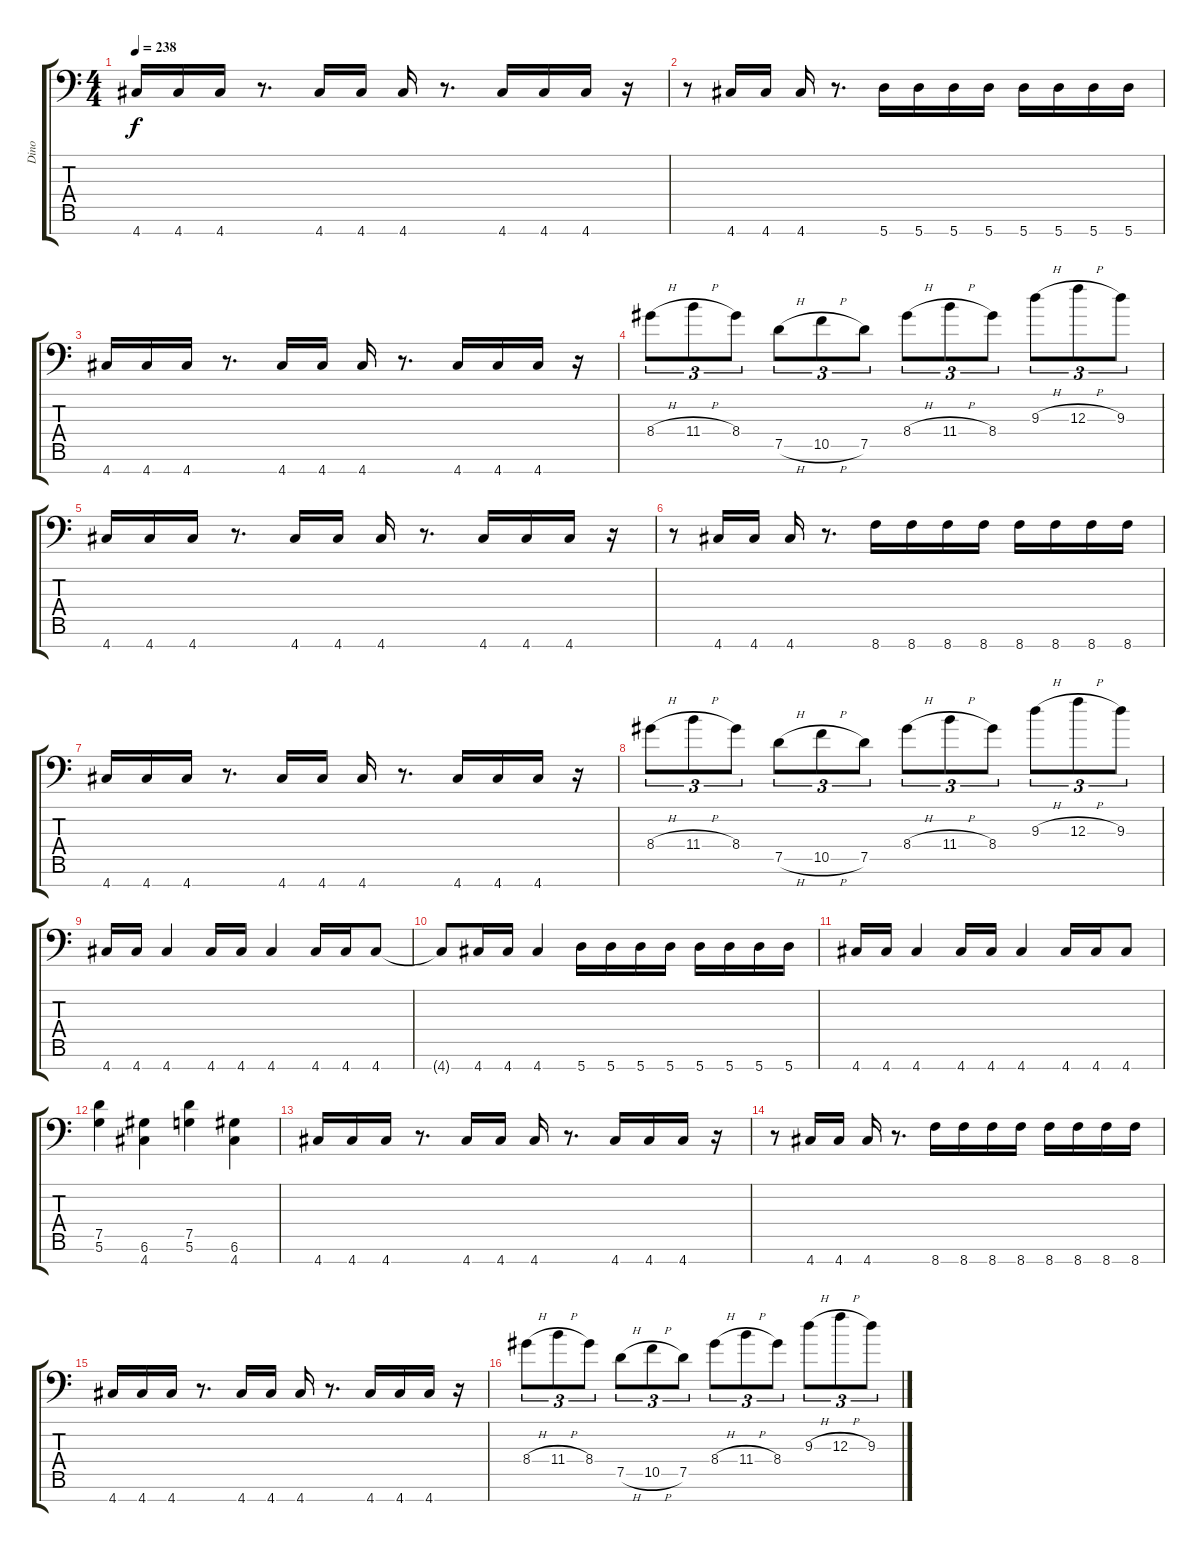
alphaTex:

\track ("Dino" "Dino") {instrument distortionguitar}
\staff {score tabs}
\tuning (D4 A3 F3 C3 G2 D2 A1) {hide}
\ts (4 4)
\tempo 238
\clef f4
\ks c
4.7.16{dy f} 4.7.16 4.7.16 r.8{d} 4.7.16 4.7.16 4.7.16 r.8{d} 4.7.16 4.7.16 4.7.16 r.16 |
r.8 4.7.16 4.7.16 4.7.16 r.8{d} 5.7.16 5.7.16 5.7.16 5.7.16 5.7.16 5.7.16 5.7.16 5.7.16 |
4.7.16 4.7.16 4.7.16 r.8{d} 4.7.16 4.7.16 4.7.16 r.8{d} 4.7.16 4.7.16 4.7.16 r.16 |
8.4{h}.8{tu (3 2)} 11.4{h}.8{tu (3 2)} 8.4.8{tu (3 2)} 7.5{h}.8{tu (3 2)} 10.5{h}.8{tu (3 2)} 7.5.8{tu (3 2)} 8.4{h}.8{tu (3 2)} 11.4{h}.8{tu (3 2)} 8.4.8{tu (3 2)} 9.3{h}.8{tu (3 2)} 12.3{h}.8{tu (3 2)} 9.3.8{tu (3 2)} |
4.7.16 4.7.16 4.7.16 r.8{d} 4.7.16 4.7.16 4.7.16 r.8{d} 4.7.16 4.7.16 4.7.16 r.16 |
r.8 4.7.16 4.7.16 4.7.16 r.8{d} 8.7.16 8.7.16 8.7.16 8.7.16 8.7.16 8.7.16 8.7.16 8.7.16 |
4.7.16 4.7.16 4.7.16 r.8{d} 4.7.16 4.7.16 4.7.16 r.8{d} 4.7.16 4.7.16 4.7.16 r.16 |
8.4{h}.8{tu (3 2)} 11.4{h}.8{tu (3 2)} 8.4.8{tu (3 2)} 7.5{h}.8{tu (3 2)} 10.5{h}.8{tu (3 2)} 7.5.8{tu (3 2)} 8.4{h}.8{tu (3 2)} 11.4{h}.8{tu (3 2)} 8.4.8{tu (3 2)} 9.3{h}.8{tu (3 2)} 12.3{h}.8{tu (3 2)} 9.3.8{tu (3 2)} |
4.7.16 4.7.16 4.7.4 4.7.16 4.7.16 4.7.4 4.7.16 4.7.16 4.7.8 |
4.7{t}.8 4.7.16 4.7.16 4.7.4 5.7.16 5.7.16 5.7.16 5.7.16 5.7.16 5.7.16 5.7.16 5.7.16 |
4.7.16 4.7.16 4.7.4 4.7.16 4.7.16 4.7.4 4.7.16 4.7.16 4.7.8 |
(7.5 5.6).4 (6.6 4.7).4 (7.5 5.6).4 (6.6 4.7).4 |
4.7.16 4.7.16 4.7.16 r.8{d} 4.7.16 4.7.16 4.7.16 r.8{d} 4.7.16 4.7.16 4.7.16 r.16 |
r.8 4.7.16 4.7.16 4.7.16 r.8{d} 8.7.16 8.7.16 8.7.16 8.7.16 8.7.16 8.7.16 8.7.16 8.7.16 |
4.7.16 4.7.16 4.7.16 r.8{d} 4.7.16 4.7.16 4.7.16 r.8{d} 4.7.16 4.7.16 4.7.16 r.16 |
8.4{h}.8{tu (3 2)} 11.4{h}.8{tu (3 2)} 8.4.8{tu (3 2)} 7.5{h}.8{tu (3 2)} 10.5{h}.8{tu (3 2)} 7.5.8{tu (3 2)} 8.4{h}.8{tu (3 2)} 11.4{h}.8{tu (3 2)} 8.4.8{tu (3 2)} 9.3{h}.8{tu (3 2)} 12.3{h}.8{tu (3 2)} 9.3.8{tu (3 2)}
